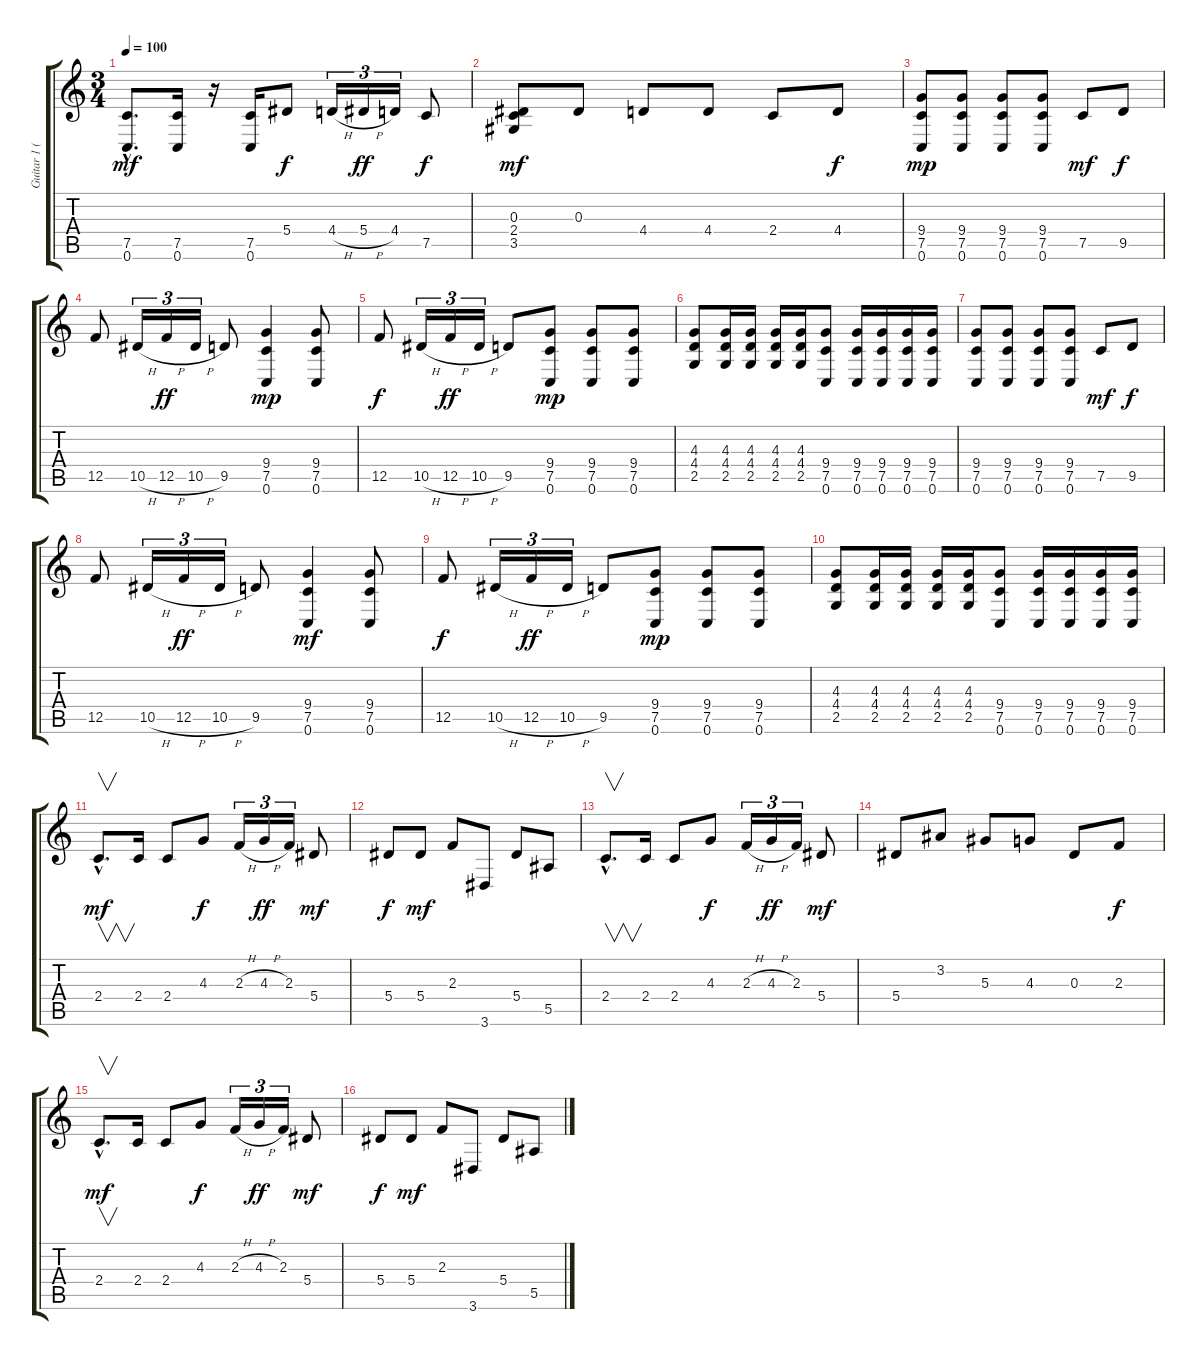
\track ("Guitar 1 (Lead)" "Guitar 1 (") {instrument distortionguitar}
\staff {score tabs}
\tuning (C4 G3 Eb3 Bb2 F2 C2) {hide}
\ts (3 4)
\tempo 100
\clef g2
\ks c
(7.5{hac} 0.6{hac}).8{d dy mf} (7.5 0.6).16 r.16 (7.5 0.6).16 5.4.8{dy f} 4.4{h}.16{tu (3 2)} 5.4{h}.16{tu (3 2) dy ff} 4.4.16{tu (3 2)} 7.5.8{dy f} |
(0.3 2.4 3.5).8{dy mf} 0.3.8 4.4.8 4.4.8 2.4.8 4.4.8{dy f} |
(9.4 7.5 0.6).8{dy mp} (9.4 7.5 0.6).8 (9.4 7.5 0.6).8 (9.4 7.5 0.6).8 7.5.8{dy mf} 9.5.8{dy f} |
12.5.8 10.5{h}.16{tu (3 2)} 12.5{h}.16{tu (3 2) dy ff} 10.5{h}.16{tu (3 2)} 9.5.8 (9.4 7.5 0.6).4{dy mp} (9.4 7.5 0.6).8 |
12.5.8{dy f} 10.5{h}.16{tu (3 2)} 12.5{h}.16{tu (3 2) dy ff} 10.5{h}.16{tu (3 2)} 9.5.8 (9.4 7.5 0.6).8{dy mp} (9.4 7.5 0.6).8 (9.4 7.5 0.6).8 |
(4.3 4.4 2.5).8 (4.3 4.4 2.5).16 (4.3 4.4 2.5).16 (4.3 4.4 2.5).16 (4.3 4.4 2.5).16 (9.4 7.5 0.6).8 (9.4 7.5 0.6).16 (9.4 7.5 0.6).16 (9.4 7.5 0.6).16 (9.4 7.5 0.6).16 |
(9.4 7.5 0.6).8 (9.4 7.5 0.6).8 (9.4 7.5 0.6).8 (9.4 7.5 0.6).8 7.5.8{dy mf} 9.5.8{dy f} |
12.5.8 10.5{h}.16{tu (3 2)} 12.5{h}.16{tu (3 2) dy ff} 10.5{h}.16{tu (3 2)} 9.5.8 (9.4 7.5 0.6).4{dy mf} (9.4 7.5 0.6).8 |
12.5.8{dy f} 10.5{h}.16{tu (3 2)} 12.5{h}.16{tu (3 2) dy ff} 10.5{h}.16{tu (3 2)} 9.5.8 (9.4 7.5 0.6).8{dy mp} (9.4 7.5 0.6).8 (9.4 7.5 0.6).8 |
(4.3 4.4 2.5).8 (4.3 4.4 2.5).16 (4.3 4.4 2.5).16 (4.3 4.4 2.5).16 (4.3 4.4 2.5).16 (9.4 7.5 0.6).8 (9.4 7.5 0.6).16 (9.4 7.5 0.6).16 (9.4 7.5 0.6).16 (9.4 7.5 0.6).16 |
2.4{hac}.8{v d dy mf} 2.4.16 2.4.8 4.3.8{dy f} 2.3{h}.16{tu (3 2)} 4.3{h}.16{tu (3 2) dy ff} 2.3.16{tu (3 2)} 5.4.8{dy mf} |
5.4.8{dy f} 5.4.8{dy mf} 2.3.8 3.6.8 5.4.8 5.5.8 |
2.4{hac}.8{v d} 2.4.16 2.4.8 4.3.8{dy f} 2.3{h}.16{tu (3 2)} 4.3{h}.16{tu (3 2) dy ff} 2.3.16{tu (3 2)} 5.4.8{dy mf} |
5.4.8 3.2.8 5.3.8 4.3.8 0.3.8 2.3.8{dy f} |
2.4{hac}.8{v d dy mf} 2.4.16 2.4.8 4.3.8{dy f} 2.3{h}.16{tu (3 2)} 4.3{h}.16{tu (3 2) dy ff} 2.3.16{tu (3 2)} 5.4.8{dy mf} |
5.4.8{dy f} 5.4.8{dy mf} 2.3.8 3.6.8 5.4.8 5.5.8
